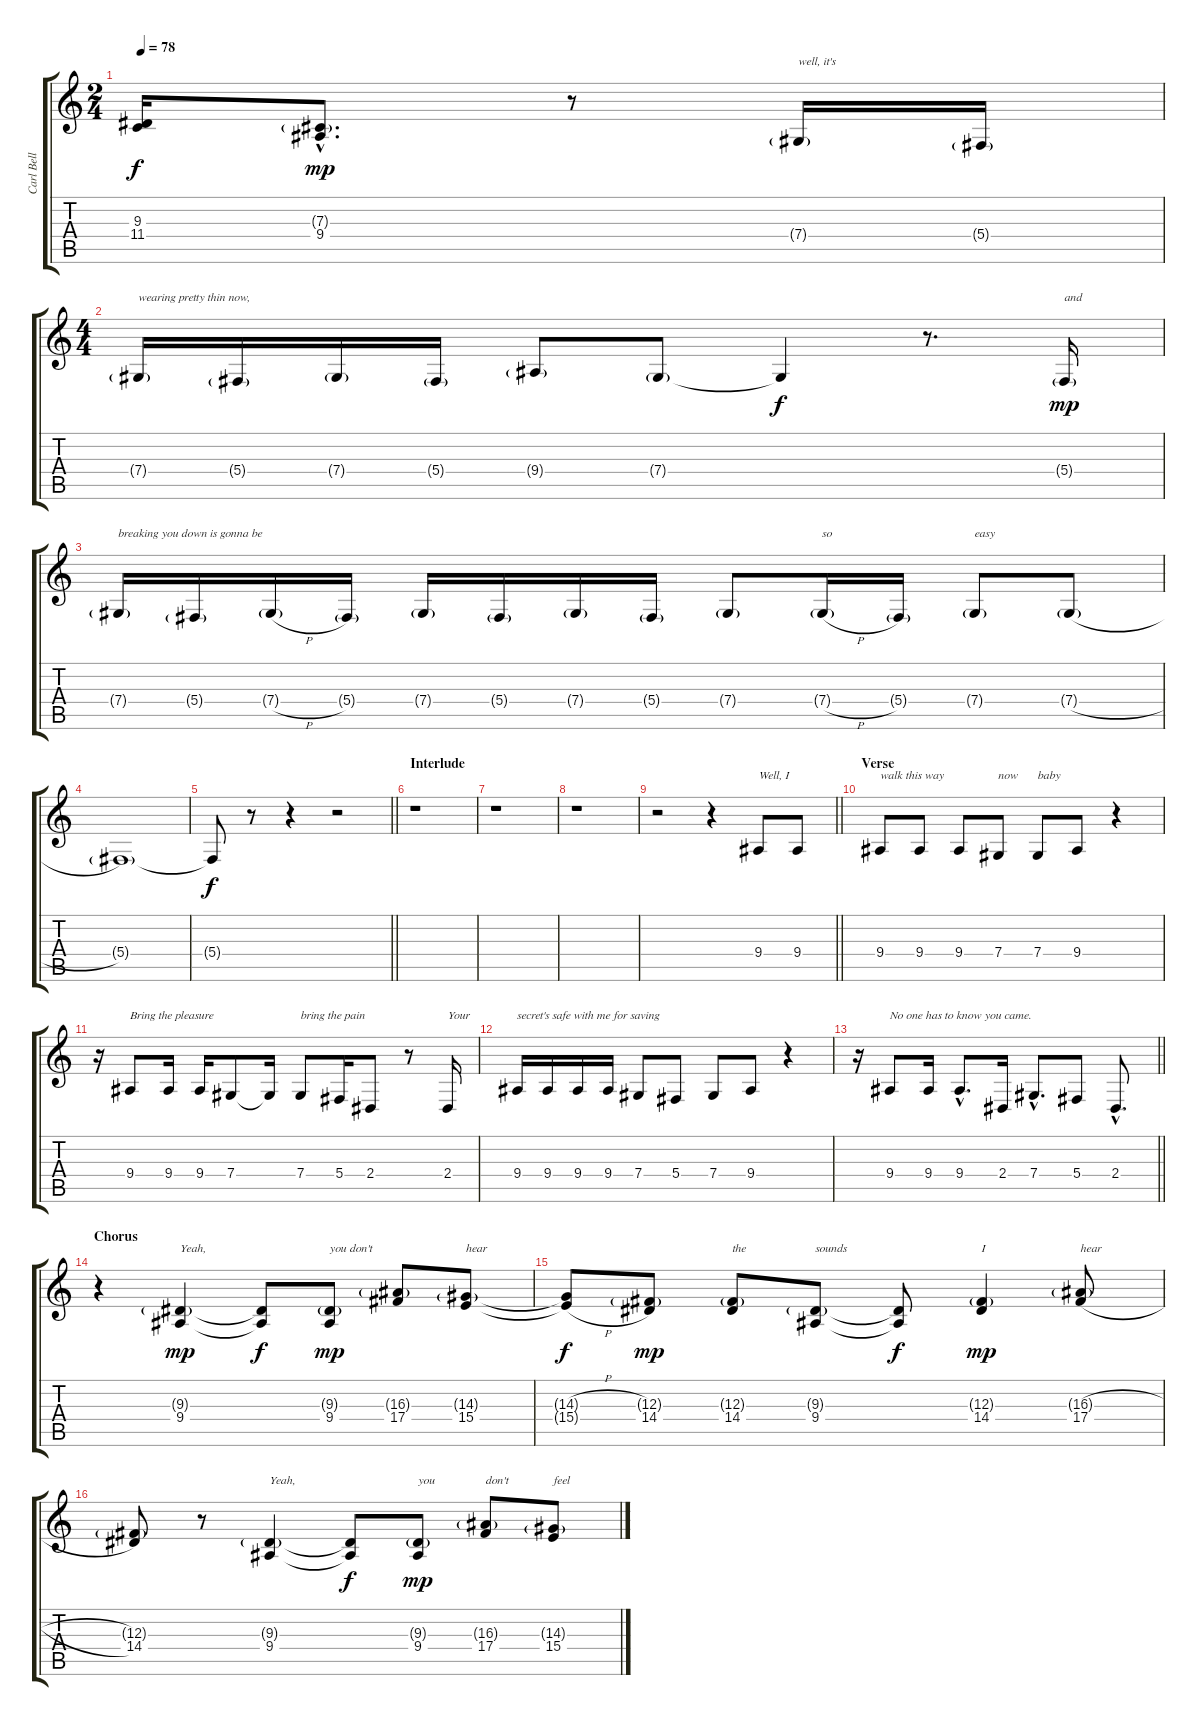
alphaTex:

\track ("Carl Bell (Backing Vocals)" "Carl Bell ") {instrument harmonica}
\staff {score tabs}
\tuning (Eb4 Bb3 Gb3 Db3 Ab2 Eb2) {hide}
\ts (2 4)
\tempo 78
\clef g2
\ks c
(9.3{t} 11.4{t}).16{dy f} (7.3{g hac} 9.4{hac}).8{d dy mp} r.8 7.4{g}.16{txt "well, it's"} 5.4{g}.16 |
\ts (4 4)
7.4{g}.16{txt "wearing pretty thin now,"} 5.4{g}.16 7.4{g}.16 5.4{g}.16 9.4{g}.8 7.4{g}.8 7.4{t}.4{dy f} r.8{d} 5.4{g}.16{txt "and" dy mp} |
7.4{g}.16{txt "breaking you down is gonna be"} 5.4{g}.16 7.4{h g}.16 5.4{g}.16 7.4{g}.16 5.4{g}.16 7.4{g}.16 5.4{g}.16 7.4{g}.8 7.4{h g}.16{txt "so"} 5.4{g}.16 7.4{g}.8{txt "easy"} 7.4{h g}.8 |
5.4{g}.1 |
\barLineRight lightlight
5.4{t}.8{dy f} r.8 r.4 r.2 |
\section ("" "Interlude")
r.1 |
r.1 |
r.1 |
\barLineRight lightlight
r.2 r.4 9.4.8{txt "Well, I"} 9.4.8 |
\section ("" "Verse")
9.4.8{txt "walk this way"} 9.4.8 9.4.8 7.4.8{txt "now"} 7.4.8{txt "baby"} 9.4.8 r.4 |
r.16 9.4.8{txt "Bring the pleasure"} 9.4.16 9.4.16 7.4.8 7.4{t}.16 7.4.8{txt "bring the pain"} 5.4.16 2.4.8 r.8 2.4.16{txt "Your"} |
9.4.16{txt "secret's safe with me for saving"} 9.4.16 9.4.16 9.4.16 7.4.8 5.4.8 7.4.8 9.4.8 r.4 |
\barLineRight lightlight
r.16 9.4.8{txt "No one has to know you came."} 9.4.16 9.4{hac}.8{d} 2.4.16 7.4{hac}.8{d} 5.4.8 2.4{hac}.8{d} |
\section ("" "Chorus")
r.4{volume 14} (9.3{g} 9.4).4{txt "Yeah," dy mp} (9.3{t} 9.4{t}).8{dy f} (9.3{g} 9.4).8{txt "you don't" dy mp} (16.3{g} 17.4).8 (14.3{g} 15.4).8{txt "hear"} |
(14.3{h t} 15.4{h t}).8{dy f} (12.3{g} 14.4).8{dy mp} (12.3{g} 14.4).8{txt "the"} (9.3{g} 9.4).8{txt "sounds"} (9.3{t} 9.4{t}).8{dy f} (12.3{g} 14.4).4{txt "I" dy mp} (16.3{h g} 17.4{h}).8{txt "hear"} |
(12.3{g} 14.4).8 r.8 (9.3{g} 9.4).4{txt "Yeah,"} (9.3{t} 9.4{t}).8{dy f} (9.3{g} 9.4).8{txt "you" dy mp} (16.3{g} 17.4).8{txt "don't"} (14.3{h g} 15.4{h}).8{txt "feel"}
